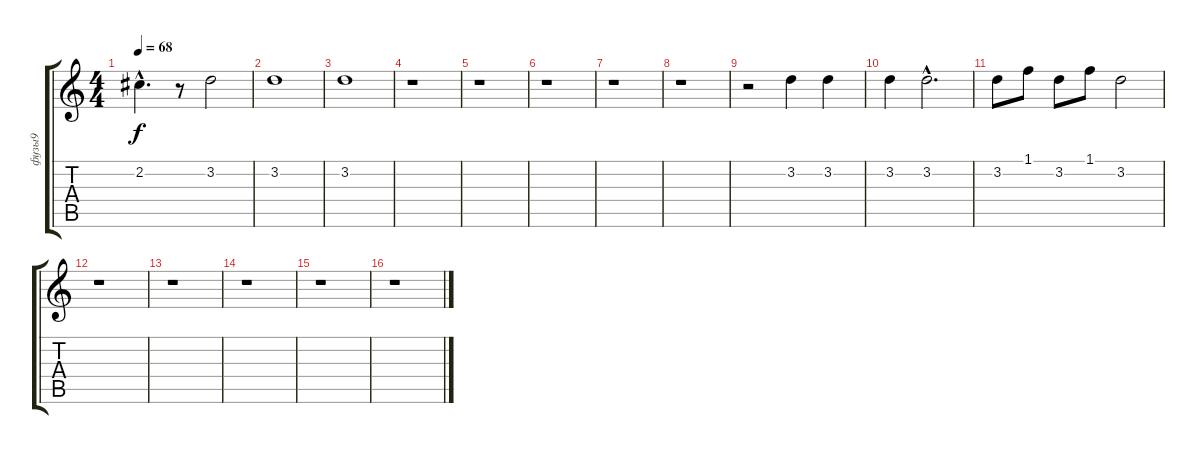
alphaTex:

\track ("фузы9" "фузы9") {instrument overdrivenguitar}
\staff {score tabs}
\tuning (E4 B3 G3 D3 A2 E2) {hide}
\ts (4 4)
\tempo 68
\clef g2
\ks c
2.2{hac t}.4{d dy f} r.8 3.2.2 |
3.2.1 |
3.2.1 |
r.1 |
r.1 |
r.1 |
r.1 |
r.1 |
r.2 3.2.4 3.2.4 |
3.2.4 3.2{hac}.2{d} |
3.2.8 1.1.8 3.2.8 1.1.8 3.2.2 |
r.1 |
r.1 |
r.1 |
r.1 |
r.1
